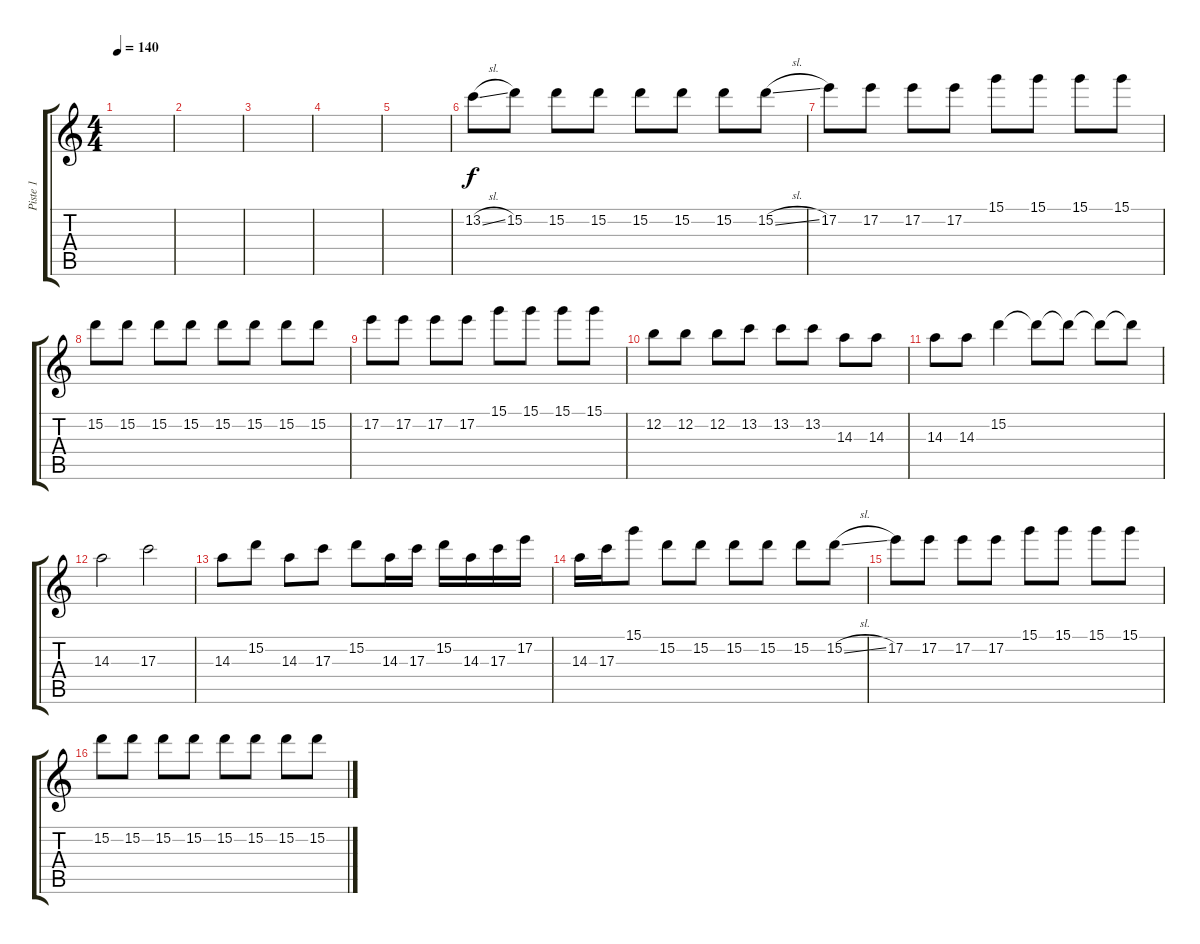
\track ("Piste 1" "Piste 1") {instrument overdrivenguitar}
\staff {score tabs}
\tuning (E4 B3 G3 D3 A2 D2) {hide}
\ts (4 4)
\tempo 140
\clef g2
\ks c
|
|
|
|
|
13.2{sl}.8 15.2.8 15.2.8 15.2.8 15.2.8 15.2.8 15.2.8 15.2{sl}.8 |
17.2.8 17.2.8 17.2.8 17.2.8 15.1.8 15.1.8 15.1.8 15.1.8 |
15.2.8 15.2.8 15.2.8 15.2.8 15.2.8 15.2.8 15.2.8 15.2.8 |
17.2.8 17.2.8 17.2.8 17.2.8 15.1.8 15.1.8 15.1.8 15.1.8 |
12.2.8 12.2.8 12.2.8 13.2.8 13.2.8 13.2.8 14.3.8 14.3.8 |
14.3.8 14.3.8 15.2.4 15.2{t}.8 15.2{t}.8 15.2{t}.8 15.2{t}.8 |
14.3.2 17.3.2 |
14.3.8 15.2.8 14.3.8 17.3.8 15.2.8 14.3.16 17.3.16 15.2.16 14.3.16 17.3.16 17.2.16 |
14.3.16 17.3.16 15.1.8 15.2.8 15.2.8 15.2.8 15.2.8 15.2.8 15.2{sl}.8 |
17.2.8 17.2.8 17.2.8 17.2.8 15.1.8 15.1.8 15.1.8 15.1.8 |
15.2.8 15.2.8 15.2.8 15.2.8 15.2.8 15.2.8 15.2.8 15.2.8
